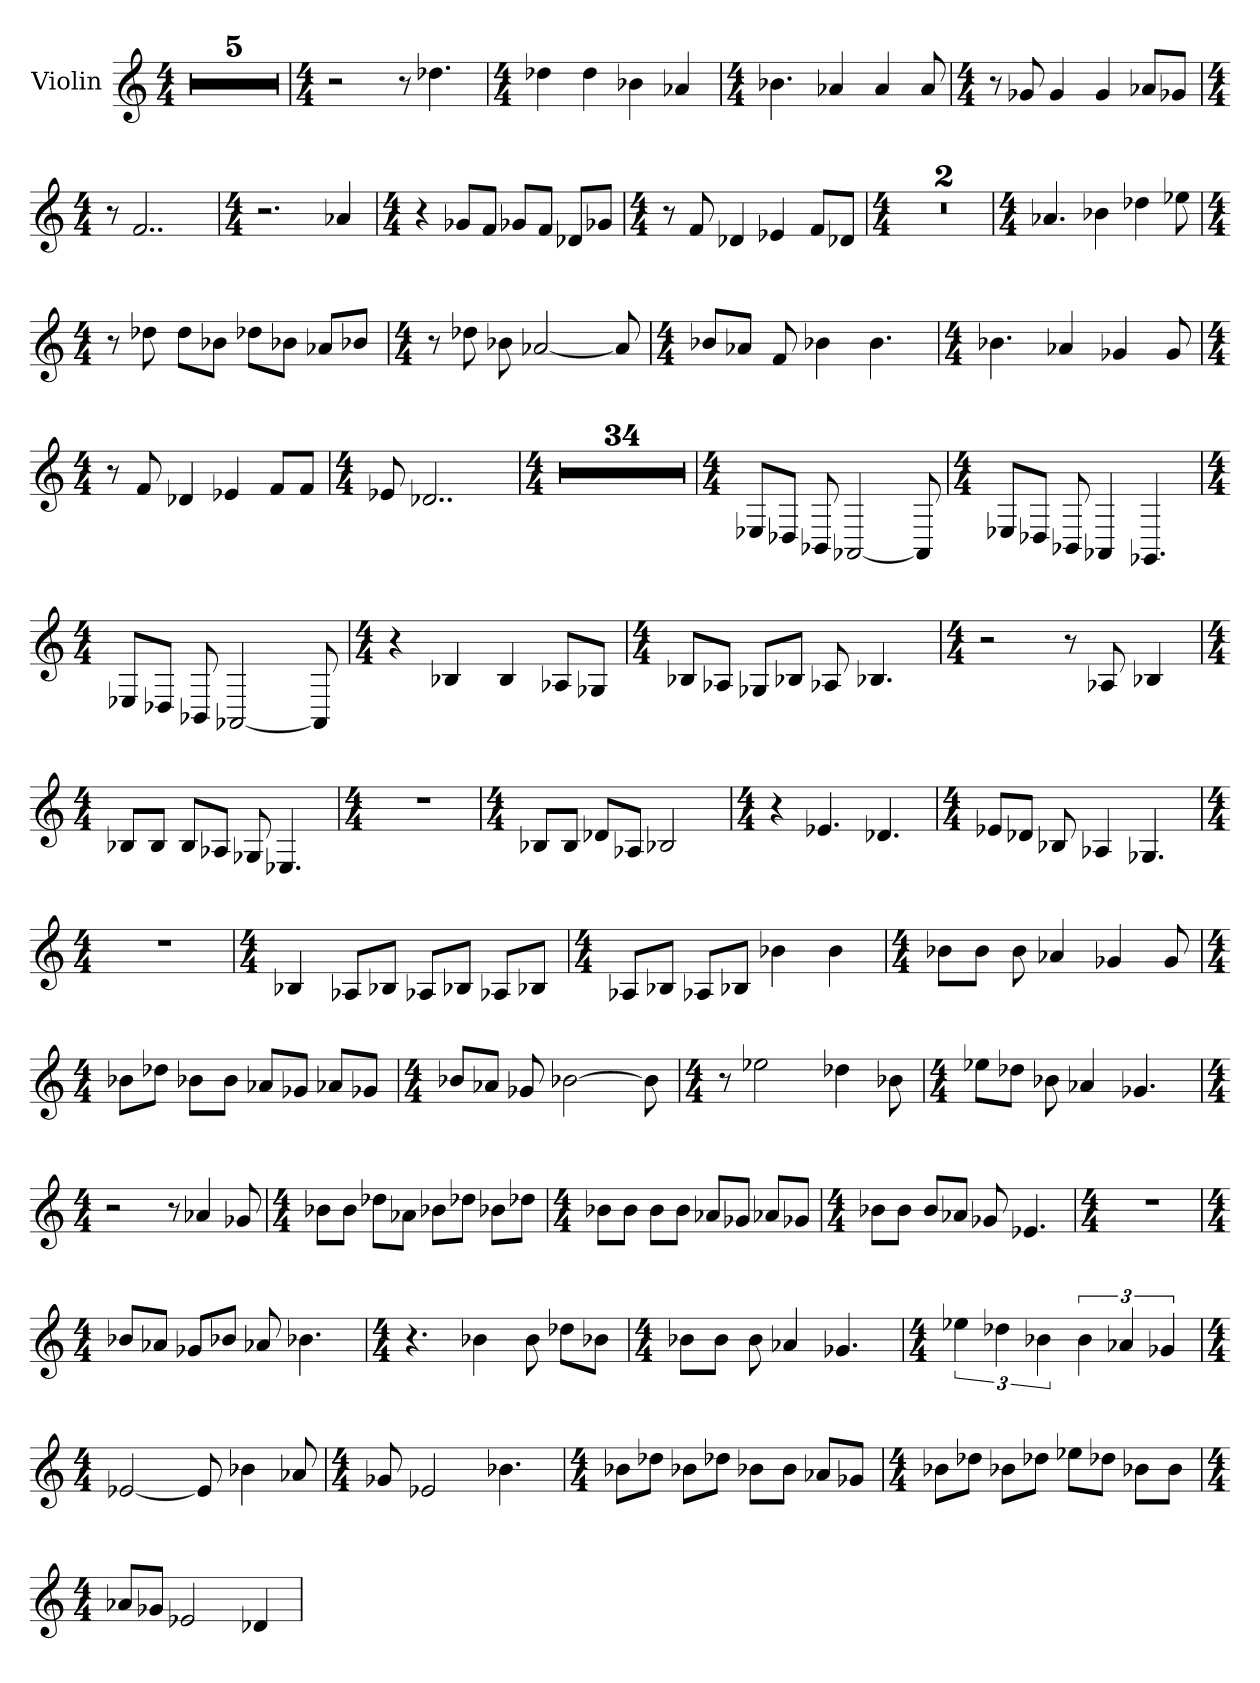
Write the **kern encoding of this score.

**kern
*part1
*staff1
*I"Violin
*I'Vln
*M4/4
=
1r
=
*M4/4
1r
=
*M4/4
1r
=
*M4/4
1r
=
*M4/4
1r
=
*M4/4
2r
8r
4.dd-X
=
*M4/4
4dd-X
4dd-
4b-X
4a-X
=
*M4/4
4.b-X
4a-X
4a-
8a-
=
*M4/4
8r
8g-X
4g-
4g-
8a-XL
8g-XJ
=
*M4/4
8r
2..f
=
*M4/4
2.r
4a-X
=
*M4/4
4r
8g-XL
8fJ
8g-XL
8fJ
8d-XL
8g-XJ
=
*M4/4
8r
8f
4d-X
4e-X
8fL
8d-XJ
=
*M4/4
1r
=
*M4/4
1r
=
*M4/4
4.a-X
4b-X
4dd-X
8ee-X
=
*M4/4
8r
8dd-X
8dd-L
8b-XJ
8dd-XL
8b-XJ
8a-XL
8b-XJ
=
*M4/4
8r
8dd-X
8b-X
[2a-X
8a-]
=
*M4/4
8b-XL
8a-XJ
8f
4b-X
4.b-
=
*M4/4
4.b-X
4a-X
4g-X
8g-
=
*M4/4
8r
8f
4d-X
4e-X
8fL
8fJ
=
*M4/4
8e-X
2..d-X
=
*M4/4
1r
=
*M4/4
1r
=
*M4/4
1r
=
*M4/4
1r
=
*M4/4
1r
=
*M4/4
1r
=
*M4/4
1r
=
*M4/4
1r
=
*M4/4
1r
=
*M4/4
1r
=
*M4/4
1r
=
*M4/4
1r
=
*M4/4
1r
=
*M4/4
1r
=
*M4/4
1r
=
*M4/4
1r
=
*M4/4
1r
=
*M4/4
1r
=
*M4/4
1r
=
*M4/4
1r
=
*M4/4
1r
=
*M4/4
1r
=
*M4/4
1r
=
*M4/4
1r
=
*M4/4
1r
=
*M4/4
1r
=
*M4/4
1r
=
*M4/4
1r
=
*M4/4
1r
=
*M4/4
1r
=
*M4/4
1r
=
*M4/4
1r
=
*M4/4
1r
=
*M4/4
1r
=
*M4/4
8E-XL
8D-XJ
8BB-X
[2AA-X
8AA-]
=
*M4/4
8E-XL
8D-XJ
8BB-X
4AA-X
4.GG-X
=
*M4/4
8E-XL
8D-XJ
8BB-X
[2AA-X
8AA-]
=
*M4/4
4r
4B-X
4B-
8A-XL
8G-XJ
=
*M4/4
8B-XL
8A-XJ
8G-XL
8B-XJ
8A-X
4.B-X
=
*M4/4
2r
8r
8A-X
4B-X
=
*M4/4
8B-XL
8B-J
8B-L
8A-XJ
8G-X
4.E-X
=
*M4/4
1r
=
*M4/4
8B-XL
8B-J
8d-XL
8A-XJ
2B-X
=
*M4/4
4r
4.e-X
4.d-X
=
*M4/4
8e-XL
8d-XJ
8B-X
4A-X
4.G-X
=
*M4/4
1r
=
*M4/4
4B-X
8A-XL
8B-XJ
8A-XL
8B-XJ
8A-XL
8B-XJ
=
*M4/4
8A-XL
8B-XJ
8A-XL
8B-XJ
4b-X
4b-
=
*M4/4
8b-XL
8b-J
8b-
4a-X
4g-X
8g-
=
*M4/4
8b-XL
8dd-XJ
8b-XL
8b-J
8a-XL
8g-XJ
8a-XL
8g-XJ
=
*M4/4
8b-XL
8a-XJ
8g-X
[2b-X
8b-]
=
*M4/4
8r
2ee-X
4dd-X
8b-X
=
*M4/4
8ee-XL
8dd-XJ
8b-X
4a-X
4.g-X
=
*M4/4
2r
8r
4a-X
8g-X
=
*M4/4
8b-XL
8b-J
8dd-XL
8a-XJ
8b-XL
8dd-XJ
8b-XL
8dd-XJ
=
*M4/4
8b-XL
8b-J
8b-L
8b-J
8a-XL
8g-XJ
8a-XL
8g-XJ
=
*M4/4
8b-XL
8b-J
8b-L
8a-XJ
8g-X
4.e-X
=
*M4/4
1r
=
*M4/4
8b-XL
8a-XJ
8g-XL
8b-XJ
8a-X
4.b-X
=
*M4/4
4.r
4b-X
8b-
8dd-XL
8b-XJ
=
*M4/4
8b-XL
8b-J
8b-
4a-X
4.g-X
=
*M4/4
6ee-X
6dd-X
6b-X
6b-
6a-X
6g-X
=
*M4/4
[2e-X
8e-]
4b-X
8a-X
=
*M4/4
8g-X
2e-X
4.b-X
=
*M4/4
8b-XL
8dd-XJ
8b-XL
8dd-XJ
8b-XL
8b-J
8a-XL
8g-XJ
=
*M4/4
8b-XL
8dd-XJ
8b-XL
8dd-XJ
8ee-XL
8dd-XJ
8b-XL
8b-J
=
*M4/4
8a-XL
8g-XJ
2e-X
4d-X
=
*-
